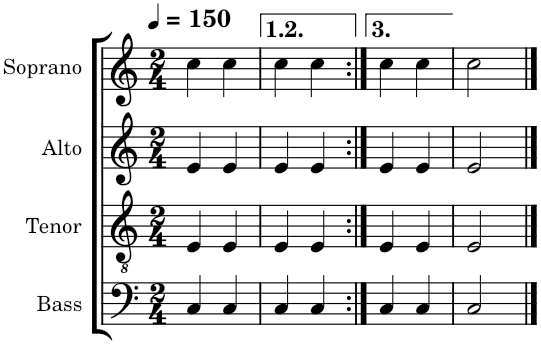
**kern	**kern	**kern	**kern
*part4	*part3	*part2	*part1
*staff4	*staff3	*staff2	*staff1
*I"Bass	*I"Tenor	*I"Alto	*I"Soprano
*I'B.	*I'T.	*I'A.	*I'S.
*clefF4	*clefGv2	*clefG2	*clefG2
*k[]	*k[]	*k[]	*k[]
*M2/4	*M2/4	*M2/4	*M2/4
*MM150	*MM150	*MM150	*MM150
=1	=1	=1	=1
4C/	4E/	4e/	4cc\
4C/	4E/	4e/	4cc\
=2	=2	=2	=2
4C/	4E/	4e/	4cc\
4C/	4E/	4e/	4cc\
=3:|!	=3:|!	=3:|!	=3:|!
4C/	4E/	4e/	4cc\
4C/	4E/	4e/	4cc\
=4	=4	=4	=4
2C/	2E/	2e/	2cc\
==	==	==	==
*-	*-	*-	*-
